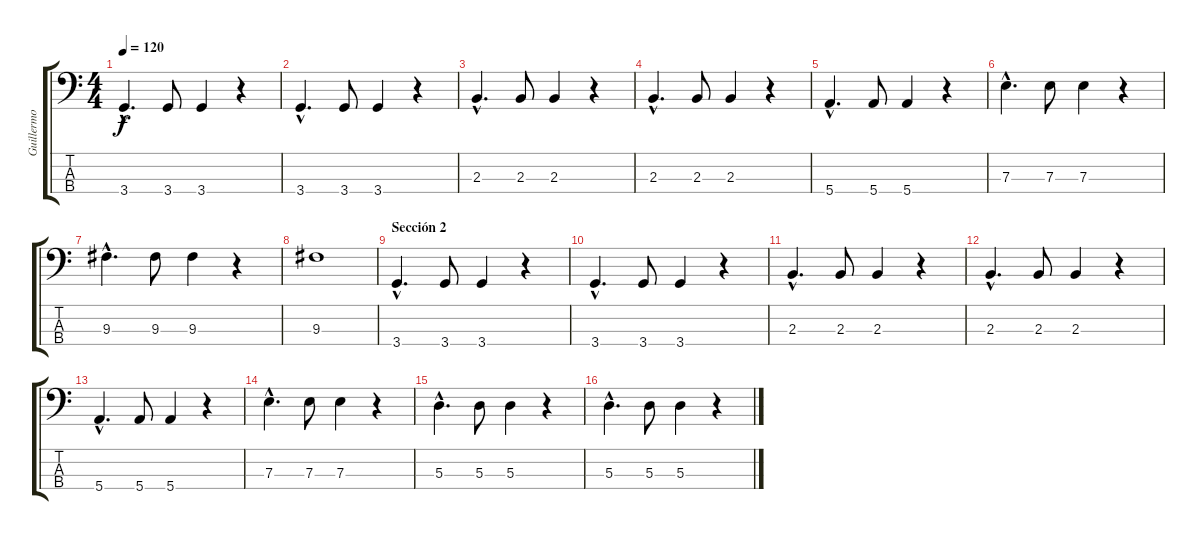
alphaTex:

\track ("Guillermo Sanchez" "Guillermo ") {instrument electricbassfinger}
\staff {score tabs}
\tuning (G2 D2 A1 E1) {hide}
\ts (4 4)
\section ("" "")
\tempo 120
\clef f4
\ks c
3.4{hac}.4{d dy f} 3.4.8 3.4.4 r.4 |
3.4{hac}.4{d} 3.4.8 3.4.4 r.4 |
2.3{hac}.4{d} 2.3.8 2.3.4 r.4 |
2.3{hac}.4{d} 2.3.8 2.3.4 r.4 |
5.4{hac}.4{d} 5.4.8 5.4.4 r.4 |
7.3{hac}.4{d} 7.3.8 7.3.4 r.4 |
9.3{hac}.4{d} 9.3.8 9.3.4 r.4 |
9.3.1 |
\section ("" "Sección 2")
3.4{hac}.4{d} 3.4.8 3.4.4 r.4 |
3.4{hac}.4{d} 3.4.8 3.4.4 r.4 |
2.3{hac}.4{d} 2.3.8 2.3.4 r.4 |
2.3{hac}.4{d} 2.3.8 2.3.4 r.4 |
5.4{hac}.4{d} 5.4.8 5.4.4 r.4 |
7.3{hac}.4{d} 7.3.8 7.3.4 r.4 |
5.3{hac}.4{d} 5.3.8 5.3.4 r.4 |
5.3{hac}.4{d} 5.3.8 5.3.4 r.4
